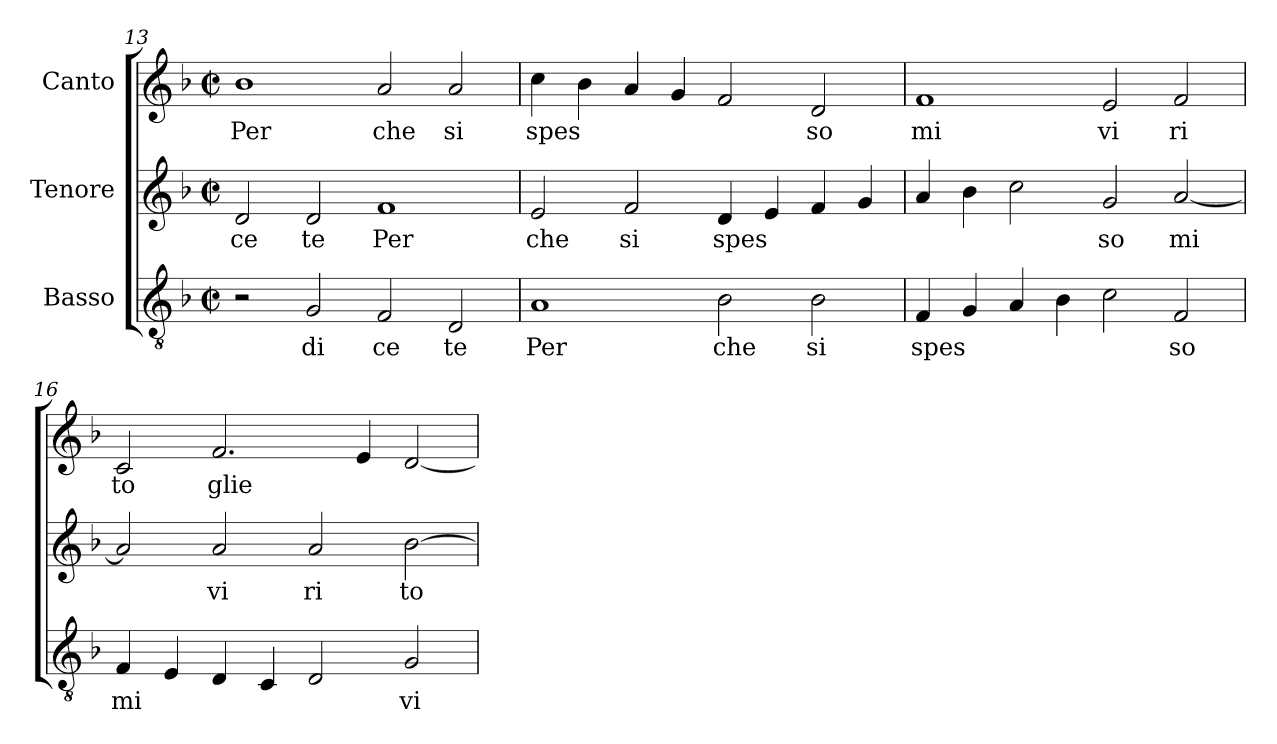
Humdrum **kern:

**kern	**text	**kern	**text	**kern	**text
*part3	*part3	*part2	*part2	*part1	*part1
*staff3	*staff3	*staff2	*staff2	*staff1	*staff1
*I"Basso	*	*I"Tenore	*	*I"Canto	*
*clefGv2	*	*clefG2	*	*clefG2	*
*k[b-]	*	*k[b-]	*	*k[b-]	*
*F:	*	*F:	*	*F:	*
*M2/2	*	*M2/2	*	*M2/2	*
*met(c|)	*	*met(c|)	*	*met(c|)	*
=13	=13	=13	=13	=13	=13
!	!	!	!LO:LY:b:cj	!	!LO:LY:b:cj
2r	.	2d/	ce	1b-	Per
!	!LO:LY:b:cj	!	!LO:LY:b:cj	!	!
2G/	di	2d/	te	.	.
!	!LO:LY:b:cj	!	!LO:LY:b:cj	!	!LO:LY:b:cj
2F/	ce	1f	Per	2a/	che
!	!LO:LY:b:cj	!	!	!	!LO:LY:b:cj
2D/	te	.	.	2a/	si
=14	=14	=14	=14	=14	=14
!	!LO:LY:b:cj	!	!LO:LY:b:cj	!	!LO:LY:b:cj
1A	Per	2e/	che	4cc\	spes
!	!	!	!	!	!LO:LY:b:cj
.	.	.	.	4b-\	.
!	!	!	!LO:LY:b:cj	!	!LO:LY:b:cj
.	.	2f/	si	4a/	.
!	!	!	!	!	!LO:LY:b:cj
.	.	.	.	4g/	.
!	!LO:LY:b:cj	!	!LO:LY:b:cj	!	!LO:LY:b:cj
2B-\	che	4d/	spes	2f/	.
!	!	!	!LO:LY:b:cj	!	!
.	.	4e/	.	.	.
!	!LO:LY:b:cj	!	!LO:LY:b:cj	!	!LO:LY:b:cj
2B-\	si	4f/	.	2d/	so
!	!	!	!LO:LY:b:cj	!	!
.	.	4g/	.	.	.
=15	=15	=15	=15	=15	=15
!	!LO:LY:b:cj	!	!LO:LY:b:cj	!	!LO:LY:b:cj
4F/	spes	4a/	.	1f	mi
!	!LO:LY:b:cj	!	!LO:LY:b:cj	!	!
4G/	.	4b-\	.	.	.
!	!LO:LY:b:cj	!	!LO:LY:b:cj	!	!
4A/	.	2cc\	.	.	.
!	!LO:LY:b:cj	!	!	!	!
4B-\	.	.	.	.	.
!	!LO:LY:b:cj	!	!LO:LY:b:cj	!	!LO:LY:b:cj
2c\	.	2g/	so	2e/	vi
!	!LO:LY:b:cj	!	!LO:LY:b:cj	!	!LO:LY:b:cj
2F/	so	[<2a/	mi	2f/	ri
=16	=16	=16	=16	=16	=16
!	!LO:LY:b:cj	!	!LO:LY:b:cj	!	!LO:LY:b:cj
4F/	mi	2a/]	.	2c/	to
!	!LO:LY:b:cj	!	!	!	!
4E/	.	.	.	.	.
!	!LO:LY:b:cj	!	!LO:LY:b:cj	!	!LO:LY:b:cj
4D/	.	2a/	vi	2.f/	glie
!	!LO:LY:b:cj	!	!	!	!
4C/	.	.	.	.	.
!	!LO:LY:b:cj	!	!LO:LY:b:cj	!	!
2D/	.	2a/	ri	.	.
!	!	!	!	!	!LO:LY:b:cj
.	.	.	.	4e/	.
!	!LO:LY:b:cj	!	!LO:LY:b:cj	!	!LO:LY:b:cj
2G/	vi	[<2b-\	to	[<2d/	.
=	=	=	=	=	=
*-	*-	*-	*-	*-	*-
